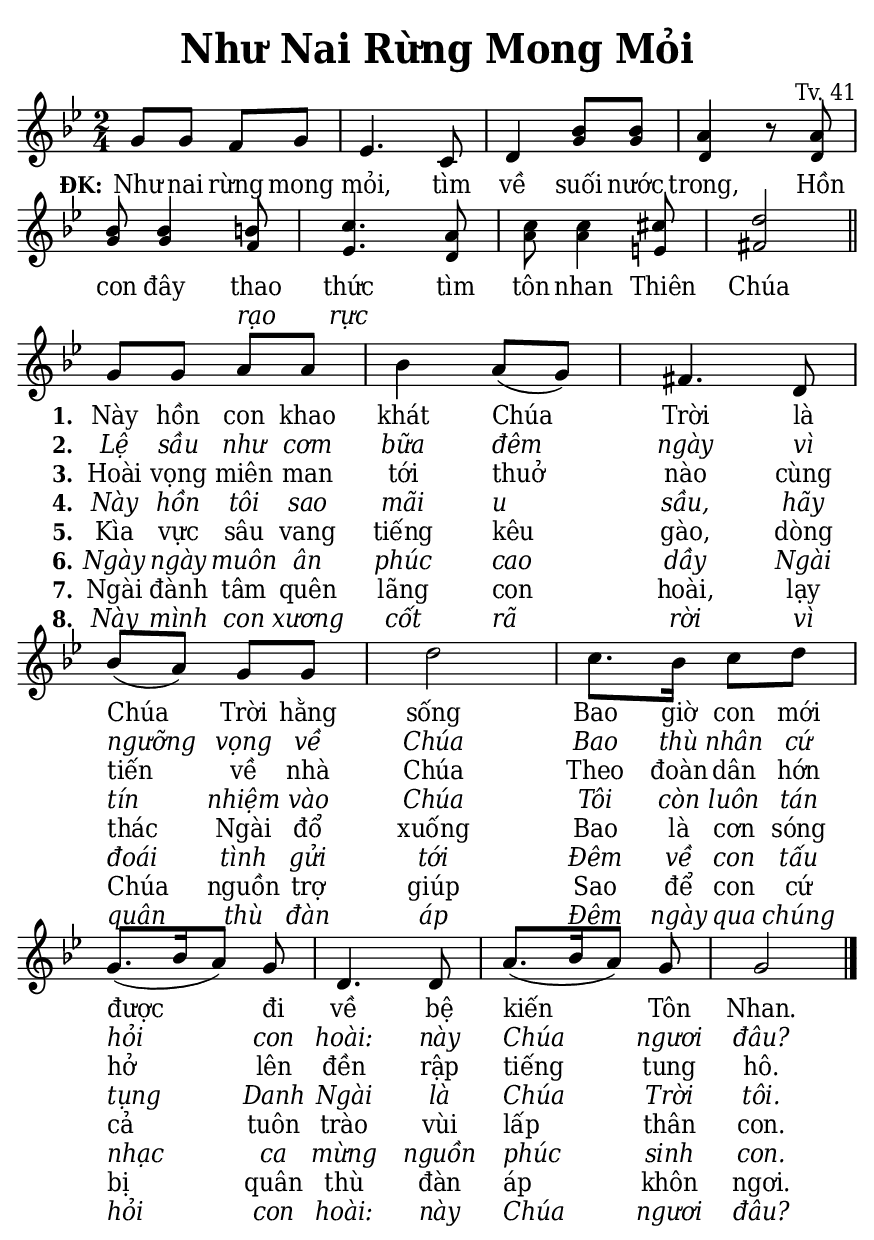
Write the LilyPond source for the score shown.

% Cài đặt chung\
\version "2.22.1"
\include "english.ly"

\header {
  title = \markup { \fontsize #1 "Như Nai Rừng Mong Mỏi" }
  composer = "Tv. 41"
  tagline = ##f
}

% Nhạc phiên khúc
nhacPhienKhucSop = \relative c'' {
  g8 g f g |
  ef4. c8 |
  d4 bf'8 bf |
  a4 r8 a |
  bf bf4 b!8 |
  c4. a8 |
  c c4 cs8 |
  d2 \bar "||" \break
  
  g,8 g a a |
  bf4 a8 (g) |
  fs4. d8 |
  bf' (a) g g |
  d'2 |
  c8. bf16 c8 d |
  g,8. ([bf16 a8]) g |
  d4. d8 |
  a'8. ([bf16 a8]) g |
  g2 \bar "|."
}

nhacPhienKhucAlto = \relative c'' {
  g8 g f g |
  ef4. c8 |
  d4 g8 g |
  d4 r8 d |
  g g4 f8 |
  ef4. d8 |
  a' a4 e!8 |
  fs2
}

% Lời phiên khúc
loiPhienKhucSop = \lyrics {
  \set stanza = "ĐK:"
  Như nai rừng mong mỏi,
  tìm về suối nước trong,
  Hồn con đây
  <<
    { thao thức }
    \new Lyrics {
	    \set associatedVoice = "beSop"
	    \override Lyrics.LyricText.font-shape = #'italic
	    rạo rực
	}
  >>
  tìm tôn nhan Thiên Chúa
  <<
    {
      \set stanza = "1."
      Này hồn con khao khát Chúa Trời
      là Chúa Trời hằng sống
      Bao giờ con mới được đi về bệ kiến Tôn Nhan.
    }
    \new Lyrics {
	    \set associatedVoice = "beSop"
	    \set stanza = "2."
      \override Lyrics.LyricText.font-shape = #'italic
	    Lệ sầu như cơm bữa đêm ngày
	    vì ngưỡng vọng về Chúa
	    Bao thù nhân cứ hỏi con hoài: này Chúa ngươi đâu?
    }
    \new Lyrics {
	    \set associatedVoice = "beSop"
	    \set stanza = "3."
	    Hoài vọng miên man tới thuở nào
	    cùng tiến về nhà Chúa
	    Theo đoàn dân hớn hở lên đền rập tiếng tung hô.
    }
    \new Lyrics {
	    \set associatedVoice = "beSop"
	    \set stanza = "4."
      \override Lyrics.LyricText.font-shape = #'italic
	    Này hồn tôi sao mãi u sầu,
	    hãy tín nhiệm vào Chúa
	    Tôi còn luôn tán tụng Danh Ngài là Chúa Trời tôi.
    }
    \new Lyrics {
	    \set associatedVoice = "beSop"
	    \set stanza = "5."
	    Kìa vực sâu vang tiếng kêu gào,
	    dòng thác Ngài đổ xuống
	    Bao là cơn sóng cả tuôn trào vùi lấp thân con.
    }
    \new Lyrics {
	    \set associatedVoice = "beSop"
	    \set stanza = "6."
      \override Lyrics.LyricText.font-shape = #'italic
	    Ngày ngày muôn ân phúc cao dầy
	    Ngài đoái tình gửi tới
	    Đêm về con tấu nhạc ca mừng nguồn phúc sinh con.
    }
    \new Lyrics {
	    \set associatedVoice = "beSop"
	    \set stanza = "7."
	    Ngài đành tâm quên lãng con hoài,
	    lạy Chúa nguồn trợ giúp
	    Sao để con cứ bị quân thù đàn áp khôn ngơi.
    }
    \new Lyrics {
	    \set associatedVoice = "beSop"
	    \set stanza = "8."
      \override Lyrics.LyricText.font-shape = #'italic
	    Này mình con xương cốt rã rời
	    vì quân thù đàn áp
	    Đêm ngày qua chúng hỏi con hoài:
	    này Chúa ngươi đâu?
    }
  >>
}

% Dàn trang
\paper {
  #(set-paper-size "a5")
  top-margin = 3\mm
  bottom-margin = 3\mm
  left-margin = 3\mm
  right-margin = 3\mm
  indent = #0
  #(define fonts
	 (make-pango-font-tree "Deja Vu Serif Condensed"
	 		       "Deja Vu Serif Condensed"
			       "Deja Vu Serif Condensed"
			       (/ 20 20)))
  print-page-number = ##f
  page-count = #1
}

TongNhip = {
  \key bf \major \time 2/4
  \set Timing.beamExceptions = #'()
  \set Timing.baseMoment = #(ly:make-moment 1/4)
}

% Đổi kích thước nốt cho bè phụ
notBePhu =
#(define-music-function (font-size music) (number? ly:music?)
   (for-some-music
     (lambda (m)
       (if (music-is-of-type? m 'rhythmic-event)
           (begin
             (set! (ly:music-property m 'tweaks)
                   (cons `(font-size . ,font-size)
                         (ly:music-property m 'tweaks)))
             #t)
           #f))
     music)
   music)

\score {
  \new ChoirStaff <<
    \new Staff \with {
        \consists "Merge_rests_engraver"
        printPartCombineTexts = ##f
      }
      <<
      \new Voice \TongNhip \partCombine 
        \nhacPhienKhucSop
        \notBePhu -1 { \nhacPhienKhucAlto }
      \new NullVoice = beSop \nhacPhienKhucSop
      \new Lyrics \lyricsto beSop \loiPhienKhucSop
      >>
  >>
  \layout {
    \override Lyrics.LyricSpace.minimum-distance = #0.45
    \override Score.BarNumber.break-visibility = ##(#f #f #f)
    \override Score.SpacingSpanner.uniform-stretching = ##t
  } 
}
